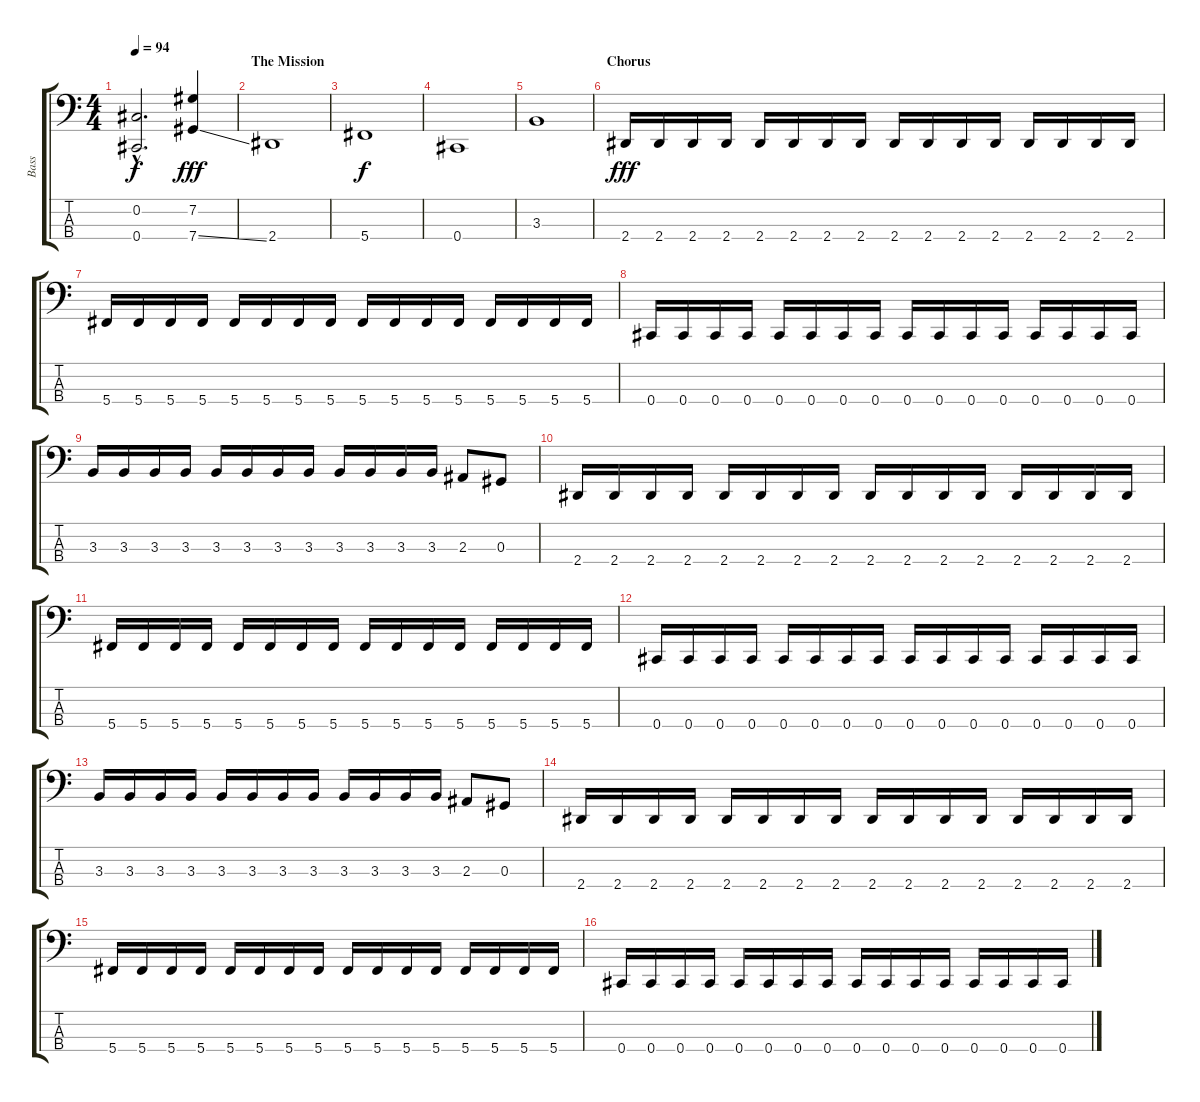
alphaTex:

\track ("Bass" "Bass") {instrument electricbassfinger}
\staff {score tabs}
\tuning (Gb2 Db2 Ab1 Db1) {hide}
\ts (4 4)
\tempo 94
\clef f4
\ks c
(0.2{hac t} 0.4{hac t}).2{d dy f} (7.2 7.4{ss}).4{dy fff instrument electricbassfinger} |
\section ("" "The Mission")
2.4.1{instrument electricbassfinger} |
5.4.1{dy f} |
0.4.1 |
3.3.1 |
\section ("" "Chorus")
2.4.16{dy fff instrument electricbassfinger} 2.4.16 2.4.16 2.4.16 2.4.16 2.4.16 2.4.16 2.4.16 2.4.16 2.4.16 2.4.16 2.4.16 2.4.16 2.4.16 2.4.16 2.4.16 |
5.4.16 5.4.16 5.4.16 5.4.16 5.4.16 5.4.16 5.4.16 5.4.16 5.4.16 5.4.16 5.4.16 5.4.16 5.4.16 5.4.16 5.4.16 5.4.16 |
0.4.16 0.4.16 0.4.16 0.4.16 0.4.16 0.4.16 0.4.16 0.4.16 0.4.16 0.4.16 0.4.16 0.4.16 0.4.16 0.4.16 0.4.16 0.4.16 |
3.3.16 3.3.16 3.3.16 3.3.16 3.3.16 3.3.16 3.3.16 3.3.16 3.3.16 3.3.16 3.3.16 3.3.16 2.3.8 0.3.8 |
2.4.16{instrument electricbassfinger} 2.4.16 2.4.16 2.4.16 2.4.16 2.4.16 2.4.16 2.4.16 2.4.16 2.4.16 2.4.16 2.4.16 2.4.16 2.4.16 2.4.16 2.4.16 |
5.4.16 5.4.16 5.4.16 5.4.16 5.4.16 5.4.16 5.4.16 5.4.16 5.4.16 5.4.16 5.4.16 5.4.16 5.4.16 5.4.16 5.4.16 5.4.16 |
0.4.16 0.4.16 0.4.16 0.4.16 0.4.16 0.4.16 0.4.16 0.4.16 0.4.16 0.4.16 0.4.16 0.4.16 0.4.16 0.4.16 0.4.16 0.4.16 |
3.3.16 3.3.16 3.3.16 3.3.16 3.3.16 3.3.16 3.3.16 3.3.16 3.3.16 3.3.16 3.3.16 3.3.16 2.3.8 0.3.8 |
2.4.16{instrument electricbassfinger} 2.4.16 2.4.16 2.4.16 2.4.16 2.4.16 2.4.16 2.4.16 2.4.16 2.4.16 2.4.16 2.4.16 2.4.16 2.4.16 2.4.16 2.4.16 |
5.4.16 5.4.16 5.4.16 5.4.16 5.4.16 5.4.16 5.4.16 5.4.16 5.4.16 5.4.16 5.4.16 5.4.16 5.4.16 5.4.16 5.4.16 5.4.16 |
0.4.16 0.4.16 0.4.16 0.4.16 0.4.16 0.4.16 0.4.16 0.4.16 0.4.16 0.4.16 0.4.16 0.4.16 0.4.16 0.4.16 0.4.16 0.4.16
